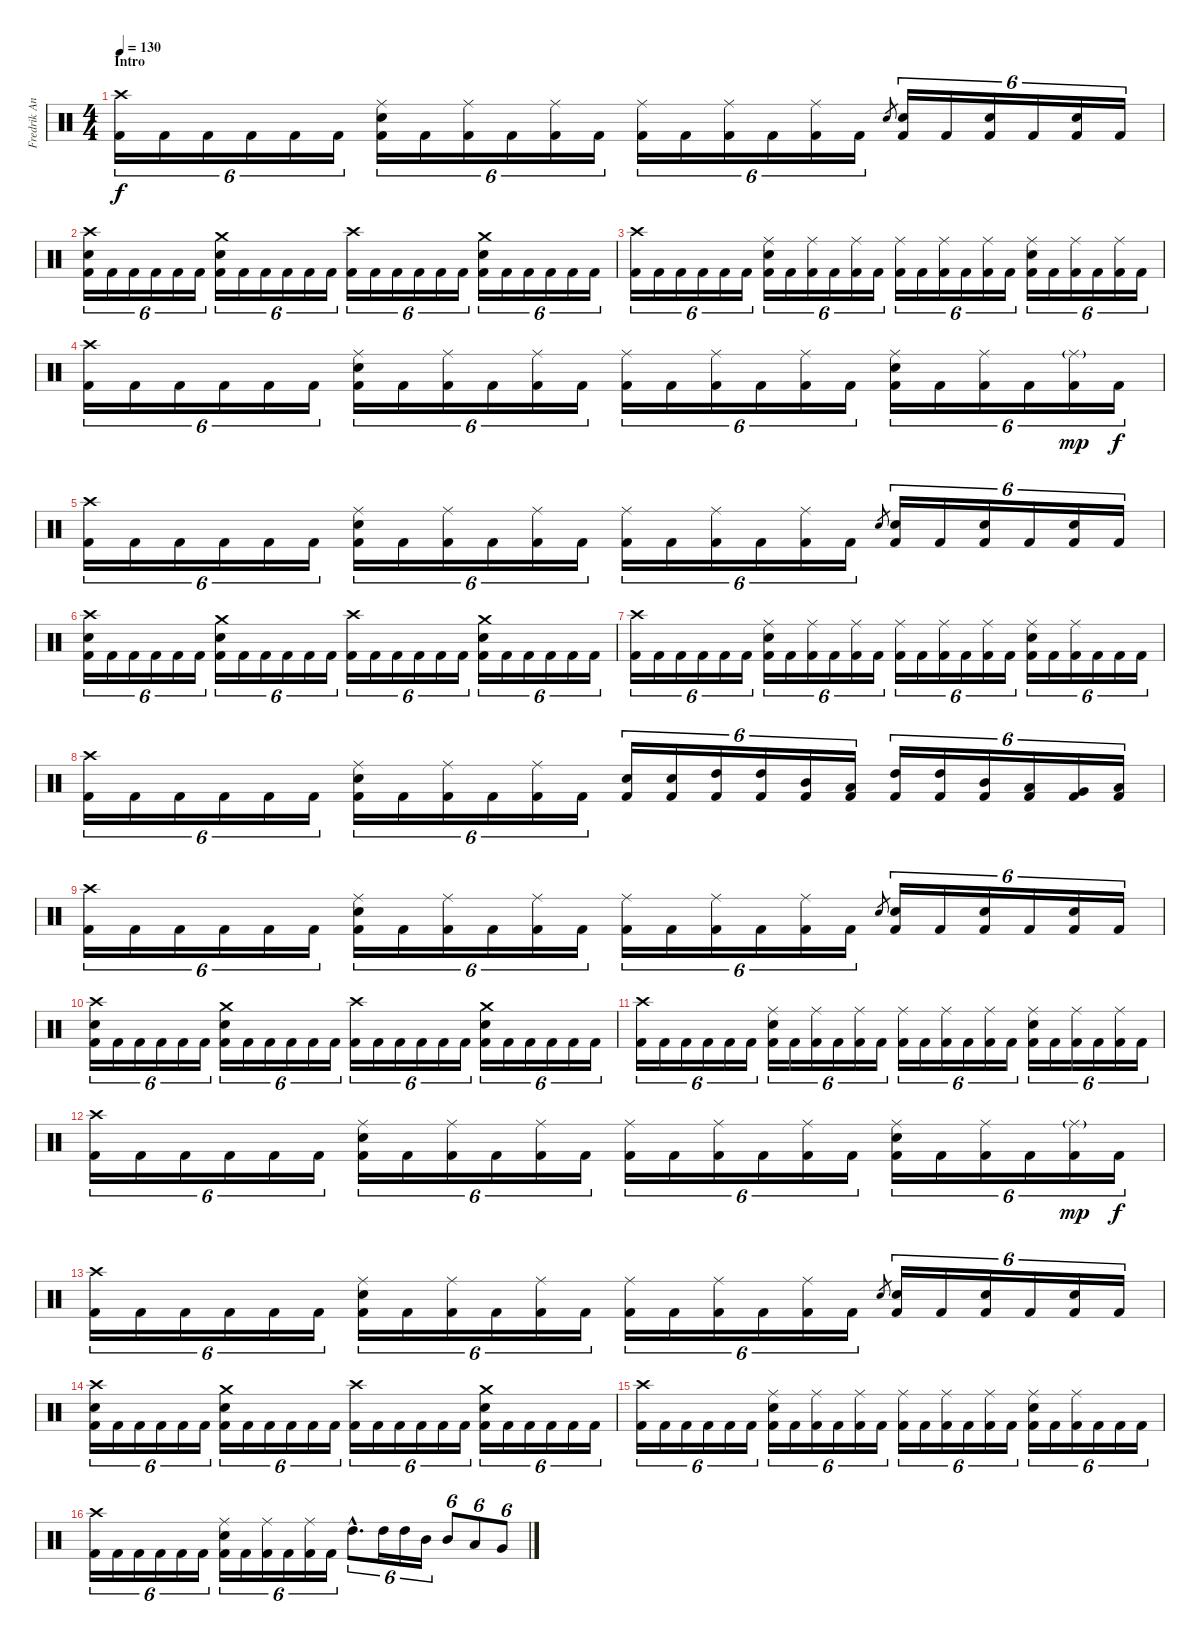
\track ("Fredrik Andersson" "Fredrik An") {instrument percussion}
\staff {score}
\articulation defaults
\ts (4 4)
\section ("" "Intro")
\tempo 130
\clef neutral
\ks c
("Crash high (hit)" "Kick (hit) 2").16{tu (6 4) dy f} "Kick (hit) 2".16{tu (6 4)} "Kick (hit) 2".16{tu (6 4)} "Kick (hit) 2".16{tu (6 4)} "Kick (hit) 2".16{tu (6 4)} "Kick (hit) 2".16{tu (6 4)} ("Ride (middle)" "Electric Snare (hit)" "Kick (hit) 2").16{tu (6 4)} "Kick (hit) 2".16{tu (6 4)} ("Ride (middle)" "Kick (hit) 2").16{tu (6 4)} "Kick (hit) 2".16{tu (6 4)} ("Ride (middle)" "Kick (hit) 2").16{tu (6 4)} "Kick (hit) 2".16{tu (6 4)} ("Ride (middle)" "Kick (hit) 2").16{tu (6 4)} "Kick (hit) 2".16{tu (6 4)} ("Ride (middle)" "Kick (hit) 2").16{tu (6 4)} "Kick (hit) 2".16{tu (6 4)} ("Ride (middle)" "Kick (hit) 2").16{tu (6 4)} "Kick (hit) 2".16{tu (6 4)} "Electric Snare (hit)".8{gr} ("Electric Snare (hit)" "Kick (hit) 2").16{tu (6 4)} "Kick (hit) 2".16{tu (6 4)} ("Electric Snare (hit)" "Kick (hit) 2").16{tu (6 4)} "Kick (hit) 2".16{tu (6 4)} ("Electric Snare (hit)" "Kick (hit) 2").16{tu (6 4)} "Kick (hit) 2".16{tu (6 4)} |
("Crash high (hit)" "Electric Snare (hit)" "Kick (hit) 2").16{tu (6 4)} "Kick (hit) 2".16{tu (6 4)} "Kick (hit) 2".16{tu (6 4)} "Kick (hit) 2".16{tu (6 4)} "Kick (hit) 2".16{tu (6 4)} "Kick (hit) 2".16{tu (6 4)} ("Crash medium (hit)" "Electric Snare (hit)" "Kick (hit) 2").16{tu (6 4)} "Kick (hit) 2".16{tu (6 4)} "Kick (hit) 2".16{tu (6 4)} "Kick (hit) 2".16{tu (6 4)} "Kick (hit) 2".16{tu (6 4)} "Kick (hit) 2".16{tu (6 4)} ("Crash high (hit)" "Kick (hit) 2").16{tu (6 4)} "Kick (hit) 2".16{tu (6 4)} "Kick (hit) 2".16{tu (6 4)} "Kick (hit) 2".16{tu (6 4)} "Kick (hit) 2".16{tu (6 4)} "Kick (hit) 2".16{tu (6 4)} ("Crash medium (hit)" "Electric Snare (hit)" "Kick (hit) 2").16{tu (6 4)} "Kick (hit) 2".16{tu (6 4)} "Kick (hit) 2".16{tu (6 4)} "Kick (hit) 2".16{tu (6 4)} "Kick (hit) 2".16{tu (6 4)} "Kick (hit) 2".16{tu (6 4)} |
("Crash high (hit)" "Kick (hit) 2").16{tu (6 4)} "Kick (hit) 2".16{tu (6 4)} "Kick (hit) 2".16{tu (6 4)} "Kick (hit) 2".16{tu (6 4)} "Kick (hit) 2".16{tu (6 4)} "Kick (hit) 2".16{tu (6 4)} ("Ride (middle)" "Electric Snare (hit)" "Kick (hit) 2").16{tu (6 4)} "Kick (hit) 2".16{tu (6 4)} ("Ride (middle)" "Kick (hit) 2").16{tu (6 4)} "Kick (hit) 2".16{tu (6 4)} ("Ride (middle)" "Kick (hit) 2").16{tu (6 4)} "Kick (hit) 2".16{tu (6 4)} ("Ride (middle)" "Kick (hit) 2").16{tu (6 4)} "Kick (hit) 2".16{tu (6 4)} ("Ride (middle)" "Kick (hit) 2").16{tu (6 4)} "Kick (hit) 2".16{tu (6 4)} ("Ride (middle)" "Kick (hit) 2").16{tu (6 4)} "Kick (hit) 2".16{tu (6 4)} ("Ride (middle)" "Electric Snare (hit)" "Kick (hit) 2").16{tu (6 4)} "Kick (hit) 2".16{tu (6 4)} ("Ride (middle)" "Kick (hit) 2").16{tu (6 4)} "Kick (hit) 2".16{tu (6 4)} ("Ride (middle)" "Kick (hit) 2").16{tu (6 4)} "Kick (hit) 2".16{tu (6 4)} |
("Crash high (hit)" "Kick (hit) 2").16{tu (6 4)} "Kick (hit) 2".16{tu (6 4)} "Kick (hit) 2".16{tu (6 4)} "Kick (hit) 2".16{tu (6 4)} "Kick (hit) 2".16{tu (6 4)} "Kick (hit) 2".16{tu (6 4)} ("Ride (middle)" "Electric Snare (hit)" "Kick (hit) 2").16{tu (6 4)} "Kick (hit) 2".16{tu (6 4)} ("Ride (middle)" "Kick (hit) 2").16{tu (6 4)} "Kick (hit) 2".16{tu (6 4)} ("Ride (middle)" "Kick (hit) 2").16{tu (6 4)} "Kick (hit) 2".16{tu (6 4)} ("Ride (middle)" "Kick (hit) 2").16{tu (6 4)} "Kick (hit) 2".16{tu (6 4)} ("Ride (middle)" "Kick (hit) 2").16{tu (6 4)} "Kick (hit) 2".16{tu (6 4)} ("Ride (middle)" "Kick (hit) 2").16{tu (6 4)} "Kick (hit) 2".16{tu (6 4)} ("Ride (middle)" "Electric Snare (hit)" "Kick (hit) 2").16{tu (6 4)} "Kick (hit) 2".16{tu (6 4)} ("Ride (middle)" "Kick (hit) 2").16{tu (6 4)} "Kick (hit) 2".16{tu (6 4)} ("Ride (middle)"{g} "Kick (hit) 2").16{tu (6 4) dy mp} "Kick (hit) 2".16{tu (6 4) dy f} |
("Crash high (hit)" "Kick (hit) 2").16{tu (6 4)} "Kick (hit) 2".16{tu (6 4)} "Kick (hit) 2".16{tu (6 4)} "Kick (hit) 2".16{tu (6 4)} "Kick (hit) 2".16{tu (6 4)} "Kick (hit) 2".16{tu (6 4)} ("Ride (middle)" "Electric Snare (hit)" "Kick (hit) 2").16{tu (6 4)} "Kick (hit) 2".16{tu (6 4)} ("Ride (middle)" "Kick (hit) 2").16{tu (6 4)} "Kick (hit) 2".16{tu (6 4)} ("Ride (middle)" "Kick (hit) 2").16{tu (6 4)} "Kick (hit) 2".16{tu (6 4)} ("Ride (middle)" "Kick (hit) 2").16{tu (6 4)} "Kick (hit) 2".16{tu (6 4)} ("Ride (middle)" "Kick (hit) 2").16{tu (6 4)} "Kick (hit) 2".16{tu (6 4)} ("Ride (middle)" "Kick (hit) 2").16{tu (6 4)} "Kick (hit) 2".16{tu (6 4)} "Electric Snare (hit)".8{gr} ("Electric Snare (hit)" "Kick (hit) 2").16{tu (6 4)} "Kick (hit) 2".16{tu (6 4)} ("Electric Snare (hit)" "Kick (hit) 2").16{tu (6 4)} "Kick (hit) 2".16{tu (6 4)} ("Electric Snare (hit)" "Kick (hit) 2").16{tu (6 4)} "Kick (hit) 2".16{tu (6 4)} |
("Crash high (hit)" "Electric Snare (hit)" "Kick (hit) 2").16{tu (6 4)} "Kick (hit) 2".16{tu (6 4)} "Kick (hit) 2".16{tu (6 4)} "Kick (hit) 2".16{tu (6 4)} "Kick (hit) 2".16{tu (6 4)} "Kick (hit) 2".16{tu (6 4)} ("Crash medium (hit)" "Electric Snare (hit)" "Kick (hit) 2").16{tu (6 4)} "Kick (hit) 2".16{tu (6 4)} "Kick (hit) 2".16{tu (6 4)} "Kick (hit) 2".16{tu (6 4)} "Kick (hit) 2".16{tu (6 4)} "Kick (hit) 2".16{tu (6 4)} ("Crash high (hit)" "Kick (hit) 2").16{tu (6 4)} "Kick (hit) 2".16{tu (6 4)} "Kick (hit) 2".16{tu (6 4)} "Kick (hit) 2".16{tu (6 4)} "Kick (hit) 2".16{tu (6 4)} "Kick (hit) 2".16{tu (6 4)} ("Crash medium (hit)" "Electric Snare (hit)" "Kick (hit) 2").16{tu (6 4)} "Kick (hit) 2".16{tu (6 4)} "Kick (hit) 2".16{tu (6 4)} "Kick (hit) 2".16{tu (6 4)} "Kick (hit) 2".16{tu (6 4)} "Kick (hit) 2".16{tu (6 4)} |
("Crash high (hit)" "Kick (hit) 2").16{tu (6 4)} "Kick (hit) 2".16{tu (6 4)} "Kick (hit) 2".16{tu (6 4)} "Kick (hit) 2".16{tu (6 4)} "Kick (hit) 2".16{tu (6 4)} "Kick (hit) 2".16{tu (6 4)} ("Ride (middle)" "Electric Snare (hit)" "Kick (hit) 2").16{tu (6 4)} "Kick (hit) 2".16{tu (6 4)} ("Ride (middle)" "Kick (hit) 2").16{tu (6 4)} "Kick (hit) 2".16{tu (6 4)} ("Ride (middle)" "Kick (hit) 2").16{tu (6 4)} "Kick (hit) 2".16{tu (6 4)} ("Ride (middle)" "Kick (hit) 2").16{tu (6 4)} "Kick (hit) 2".16{tu (6 4)} ("Ride (middle)" "Kick (hit) 2").16{tu (6 4)} "Kick (hit) 2".16{tu (6 4)} ("Ride (middle)" "Kick (hit) 2").16{tu (6 4)} "Kick (hit) 2".16{tu (6 4)} ("Ride (middle)" "Electric Snare (hit)" "Kick (hit) 2").16{tu (6 4)} "Kick (hit) 2".16{tu (6 4)} ("Ride (middle)" "Kick (hit) 2").16{tu (6 4)} "Kick (hit) 2".16{tu (6 4)} "Kick (hit) 2".16{tu (6 4)} "Kick (hit) 2".16{tu (6 4)} |
("Crash high (hit)" "Kick (hit) 2").16{tu (6 4)} "Kick (hit) 2".16{tu (6 4)} "Kick (hit) 2".16{tu (6 4)} "Kick (hit) 2".16{tu (6 4)} "Kick (hit) 2".16{tu (6 4)} "Kick (hit) 2".16{tu (6 4)} ("Ride (middle)" "Electric Snare (hit)" "Kick (hit) 2").16{tu (6 4)} "Kick (hit) 2".16{tu (6 4)} ("Ride (middle)" "Kick (hit) 2").16{tu (6 4)} "Kick (hit) 2".16{tu (6 4)} ("Ride (middle)" "Kick (hit) 2").16{tu (6 4)} "Kick (hit) 2".16{tu (6 4)} ("Electric Snare (hit)" "Kick (hit) 2").16{tu (6 4)} ("Electric Snare (hit)" "Kick (hit) 2").16{tu (6 4)} ("High Tom (hit)" "Kick (hit) 2").16{tu (6 4)} ("High Tom (hit)" "Kick (hit) 2").16{tu (6 4)} ("Mid Tom (hit)" "Kick (hit) 2").16{tu (6 4)} ("Low Tom (hit)" "Kick (hit) 2").16{tu (6 4)} ("High Tom (hit)" "Kick (hit) 2").16{tu (6 4)} ("High Tom (hit)" "Kick (hit) 2").16{tu (6 4)} ("Mid Tom (hit)" "Kick (hit) 2").16{tu (6 4)} ("Low Tom (hit)" "Kick (hit) 2").16{tu (6 4)} ("Very Low Tom (hit)" "Kick (hit) 2").16{tu (6 4)} ("Low Floor Tom (hit)" "Kick (hit) 2").16{tu (6 4)} |
("Crash high (hit)" "Kick (hit) 2").16{tu (6 4)} "Kick (hit) 2".16{tu (6 4)} "Kick (hit) 2".16{tu (6 4)} "Kick (hit) 2".16{tu (6 4)} "Kick (hit) 2".16{tu (6 4)} "Kick (hit) 2".16{tu (6 4)} ("Ride (middle)" "Electric Snare (hit)" "Kick (hit) 2").16{tu (6 4)} "Kick (hit) 2".16{tu (6 4)} ("Ride (middle)" "Kick (hit) 2").16{tu (6 4)} "Kick (hit) 2".16{tu (6 4)} ("Ride (middle)" "Kick (hit) 2").16{tu (6 4)} "Kick (hit) 2".16{tu (6 4)} ("Ride (middle)" "Kick (hit) 2").16{tu (6 4)} "Kick (hit) 2".16{tu (6 4)} ("Ride (middle)" "Kick (hit) 2").16{tu (6 4)} "Kick (hit) 2".16{tu (6 4)} ("Ride (middle)" "Kick (hit) 2").16{tu (6 4)} "Kick (hit) 2".16{tu (6 4)} "Electric Snare (hit)".8{gr} ("Electric Snare (hit)" "Kick (hit) 2").16{tu (6 4)} "Kick (hit) 2".16{tu (6 4)} ("Electric Snare (hit)" "Kick (hit) 2").16{tu (6 4)} "Kick (hit) 2".16{tu (6 4)} ("Electric Snare (hit)" "Kick (hit) 2").16{tu (6 4)} "Kick (hit) 2".16{tu (6 4)} |
("Crash high (hit)" "Electric Snare (hit)" "Kick (hit) 2").16{tu (6 4)} "Kick (hit) 2".16{tu (6 4)} "Kick (hit) 2".16{tu (6 4)} "Kick (hit) 2".16{tu (6 4)} "Kick (hit) 2".16{tu (6 4)} "Kick (hit) 2".16{tu (6 4)} ("Crash medium (hit)" "Electric Snare (hit)" "Kick (hit) 2").16{tu (6 4)} "Kick (hit) 2".16{tu (6 4)} "Kick (hit) 2".16{tu (6 4)} "Kick (hit) 2".16{tu (6 4)} "Kick (hit) 2".16{tu (6 4)} "Kick (hit) 2".16{tu (6 4)} ("Crash high (hit)" "Kick (hit) 2").16{tu (6 4)} "Kick (hit) 2".16{tu (6 4)} "Kick (hit) 2".16{tu (6 4)} "Kick (hit) 2".16{tu (6 4)} "Kick (hit) 2".16{tu (6 4)} "Kick (hit) 2".16{tu (6 4)} ("Crash medium (hit)" "Electric Snare (hit)" "Kick (hit) 2").16{tu (6 4)} "Kick (hit) 2".16{tu (6 4)} "Kick (hit) 2".16{tu (6 4)} "Kick (hit) 2".16{tu (6 4)} "Kick (hit) 2".16{tu (6 4)} "Kick (hit) 2".16{tu (6 4)} |
("Crash high (hit)" "Kick (hit) 2").16{tu (6 4)} "Kick (hit) 2".16{tu (6 4)} "Kick (hit) 2".16{tu (6 4)} "Kick (hit) 2".16{tu (6 4)} "Kick (hit) 2".16{tu (6 4)} "Kick (hit) 2".16{tu (6 4)} ("Ride (middle)" "Electric Snare (hit)" "Kick (hit) 2").16{tu (6 4)} "Kick (hit) 2".16{tu (6 4)} ("Ride (middle)" "Kick (hit) 2").16{tu (6 4)} "Kick (hit) 2".16{tu (6 4)} ("Ride (middle)" "Kick (hit) 2").16{tu (6 4)} "Kick (hit) 2".16{tu (6 4)} ("Ride (middle)" "Kick (hit) 2").16{tu (6 4)} "Kick (hit) 2".16{tu (6 4)} ("Ride (middle)" "Kick (hit) 2").16{tu (6 4)} "Kick (hit) 2".16{tu (6 4)} ("Ride (middle)" "Kick (hit) 2").16{tu (6 4)} "Kick (hit) 2".16{tu (6 4)} ("Ride (middle)" "Electric Snare (hit)" "Kick (hit) 2").16{tu (6 4)} "Kick (hit) 2".16{tu (6 4)} ("Ride (middle)" "Kick (hit) 2").16{tu (6 4)} "Kick (hit) 2".16{tu (6 4)} ("Ride (middle)" "Kick (hit) 2").16{tu (6 4)} "Kick (hit) 2".16{tu (6 4)} |
("Crash high (hit)" "Kick (hit) 2").16{tu (6 4)} "Kick (hit) 2".16{tu (6 4)} "Kick (hit) 2".16{tu (6 4)} "Kick (hit) 2".16{tu (6 4)} "Kick (hit) 2".16{tu (6 4)} "Kick (hit) 2".16{tu (6 4)} ("Ride (middle)" "Electric Snare (hit)" "Kick (hit) 2").16{tu (6 4)} "Kick (hit) 2".16{tu (6 4)} ("Ride (middle)" "Kick (hit) 2").16{tu (6 4)} "Kick (hit) 2".16{tu (6 4)} ("Ride (middle)" "Kick (hit) 2").16{tu (6 4)} "Kick (hit) 2".16{tu (6 4)} ("Ride (middle)" "Kick (hit) 2").16{tu (6 4)} "Kick (hit) 2".16{tu (6 4)} ("Ride (middle)" "Kick (hit) 2").16{tu (6 4)} "Kick (hit) 2".16{tu (6 4)} ("Ride (middle)" "Kick (hit) 2").16{tu (6 4)} "Kick (hit) 2".16{tu (6 4)} ("Ride (middle)" "Electric Snare (hit)" "Kick (hit) 2").16{tu (6 4)} "Kick (hit) 2".16{tu (6 4)} ("Ride (middle)" "Kick (hit) 2").16{tu (6 4)} "Kick (hit) 2".16{tu (6 4)} ("Ride (middle)"{g} "Kick (hit) 2").16{tu (6 4) dy mp} "Kick (hit) 2".16{tu (6 4) dy f} |
("Crash high (hit)" "Kick (hit) 2").16{tu (6 4)} "Kick (hit) 2".16{tu (6 4)} "Kick (hit) 2".16{tu (6 4)} "Kick (hit) 2".16{tu (6 4)} "Kick (hit) 2".16{tu (6 4)} "Kick (hit) 2".16{tu (6 4)} ("Ride (middle)" "Electric Snare (hit)" "Kick (hit) 2").16{tu (6 4)} "Kick (hit) 2".16{tu (6 4)} ("Ride (middle)" "Kick (hit) 2").16{tu (6 4)} "Kick (hit) 2".16{tu (6 4)} ("Ride (middle)" "Kick (hit) 2").16{tu (6 4)} "Kick (hit) 2".16{tu (6 4)} ("Ride (middle)" "Kick (hit) 2").16{tu (6 4)} "Kick (hit) 2".16{tu (6 4)} ("Ride (middle)" "Kick (hit) 2").16{tu (6 4)} "Kick (hit) 2".16{tu (6 4)} ("Ride (middle)" "Kick (hit) 2").16{tu (6 4)} "Kick (hit) 2".16{tu (6 4)} "Electric Snare (hit)".8{gr} ("Electric Snare (hit)" "Kick (hit) 2").16{tu (6 4)} "Kick (hit) 2".16{tu (6 4)} ("Electric Snare (hit)" "Kick (hit) 2").16{tu (6 4)} "Kick (hit) 2".16{tu (6 4)} ("Electric Snare (hit)" "Kick (hit) 2").16{tu (6 4)} "Kick (hit) 2".16{tu (6 4)} |
("Crash high (hit)" "Electric Snare (hit)" "Kick (hit) 2").16{tu (6 4)} "Kick (hit) 2".16{tu (6 4)} "Kick (hit) 2".16{tu (6 4)} "Kick (hit) 2".16{tu (6 4)} "Kick (hit) 2".16{tu (6 4)} "Kick (hit) 2".16{tu (6 4)} ("Crash medium (hit)" "Electric Snare (hit)" "Kick (hit) 2").16{tu (6 4)} "Kick (hit) 2".16{tu (6 4)} "Kick (hit) 2".16{tu (6 4)} "Kick (hit) 2".16{tu (6 4)} "Kick (hit) 2".16{tu (6 4)} "Kick (hit) 2".16{tu (6 4)} ("Crash high (hit)" "Kick (hit) 2").16{tu (6 4)} "Kick (hit) 2".16{tu (6 4)} "Kick (hit) 2".16{tu (6 4)} "Kick (hit) 2".16{tu (6 4)} "Kick (hit) 2".16{tu (6 4)} "Kick (hit) 2".16{tu (6 4)} ("Crash medium (hit)" "Electric Snare (hit)" "Kick (hit) 2").16{tu (6 4)} "Kick (hit) 2".16{tu (6 4)} "Kick (hit) 2".16{tu (6 4)} "Kick (hit) 2".16{tu (6 4)} "Kick (hit) 2".16{tu (6 4)} "Kick (hit) 2".16{tu (6 4)} |
("Crash high (hit)" "Kick (hit) 2").16{tu (6 4)} "Kick (hit) 2".16{tu (6 4)} "Kick (hit) 2".16{tu (6 4)} "Kick (hit) 2".16{tu (6 4)} "Kick (hit) 2".16{tu (6 4)} "Kick (hit) 2".16{tu (6 4)} ("Ride (middle)" "Electric Snare (hit)" "Kick (hit) 2").16{tu (6 4)} "Kick (hit) 2".16{tu (6 4)} ("Ride (middle)" "Kick (hit) 2").16{tu (6 4)} "Kick (hit) 2".16{tu (6 4)} ("Ride (middle)" "Kick (hit) 2").16{tu (6 4)} "Kick (hit) 2".16{tu (6 4)} ("Ride (middle)" "Kick (hit) 2").16{tu (6 4)} "Kick (hit) 2".16{tu (6 4)} ("Ride (middle)" "Kick (hit) 2").16{tu (6 4)} "Kick (hit) 2".16{tu (6 4)} ("Ride (middle)" "Kick (hit) 2").16{tu (6 4)} "Kick (hit) 2".16{tu (6 4)} ("Ride (middle)" "Electric Snare (hit)" "Kick (hit) 2").16{tu (6 4)} "Kick (hit) 2".16{tu (6 4)} ("Ride (middle)" "Kick (hit) 2").16{tu (6 4)} "Kick (hit) 2".16{tu (6 4)} "Kick (hit) 2".16{tu (6 4)} "Kick (hit) 2".16{tu (6 4)} |
("Crash high (hit)" "Kick (hit) 2").16{tu (6 4)} "Kick (hit) 2".16{tu (6 4)} "Kick (hit) 2".16{tu (6 4)} "Kick (hit) 2".16{tu (6 4)} "Kick (hit) 2".16{tu (6 4)} "Kick (hit) 2".16{tu (6 4)} ("Ride (middle)" "Electric Snare (hit)" "Kick (hit) 2").16{tu (6 4)} "Kick (hit) 2".16{tu (6 4)} ("Ride (middle)" "Kick (hit) 2").16{tu (6 4)} "Kick (hit) 2".16{tu (6 4)} ("Ride (middle)" "Kick (hit) 2").16{tu (6 4)} "Kick (hit) 2".16{tu (6 4)} "High Tom (hit)"{hac}.8{d tu (6 4)} "High Tom (hit)".16{tu (6 4)} "High Tom (hit)".16{tu (6 4)} "Mid Tom (hit)".16{tu (6 4)} "Mid Tom (hit)".8{tu (6 4)} "Low Tom (hit)".8{tu (6 4)} "Very Low Tom (hit)".8{tu (6 4)}
